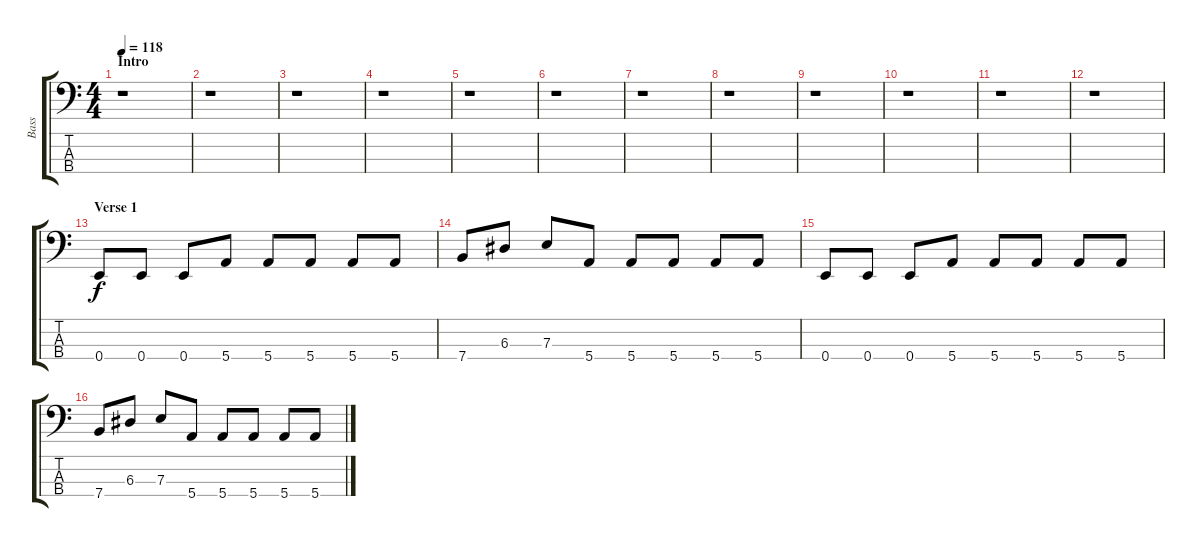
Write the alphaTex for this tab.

\track ("Bass" "Bass") {instrument electricbassfinger}
\staff {score tabs}
\tuning (G2 D2 A1 E1) {hide}
\ts (4 4)
\section ("" "Intro")
\tempo 118
\clef f4
\ks c
r.1{dy f instrument electricbassfinger} |
r.1 |
r.1 |
r.1 |
r.1 |
r.1 |
r.1 |
r.1 |
r.1 |
r.1 |
r.1 |
r.1 |
\section ("" "Verse 1")
0.4.8 0.4.8 0.4.8 5.4.8 5.4.8 5.4.8 5.4.8 5.4.8 |
7.4.8 6.3.8 7.3.8 5.4.8 5.4.8 5.4.8 5.4.8 5.4.8 |
0.4.8 0.4.8 0.4.8 5.4.8 5.4.8 5.4.8 5.4.8 5.4.8 |
7.4.8 6.3.8 7.3.8 5.4.8 5.4.8 5.4.8 5.4.8 5.4.8
